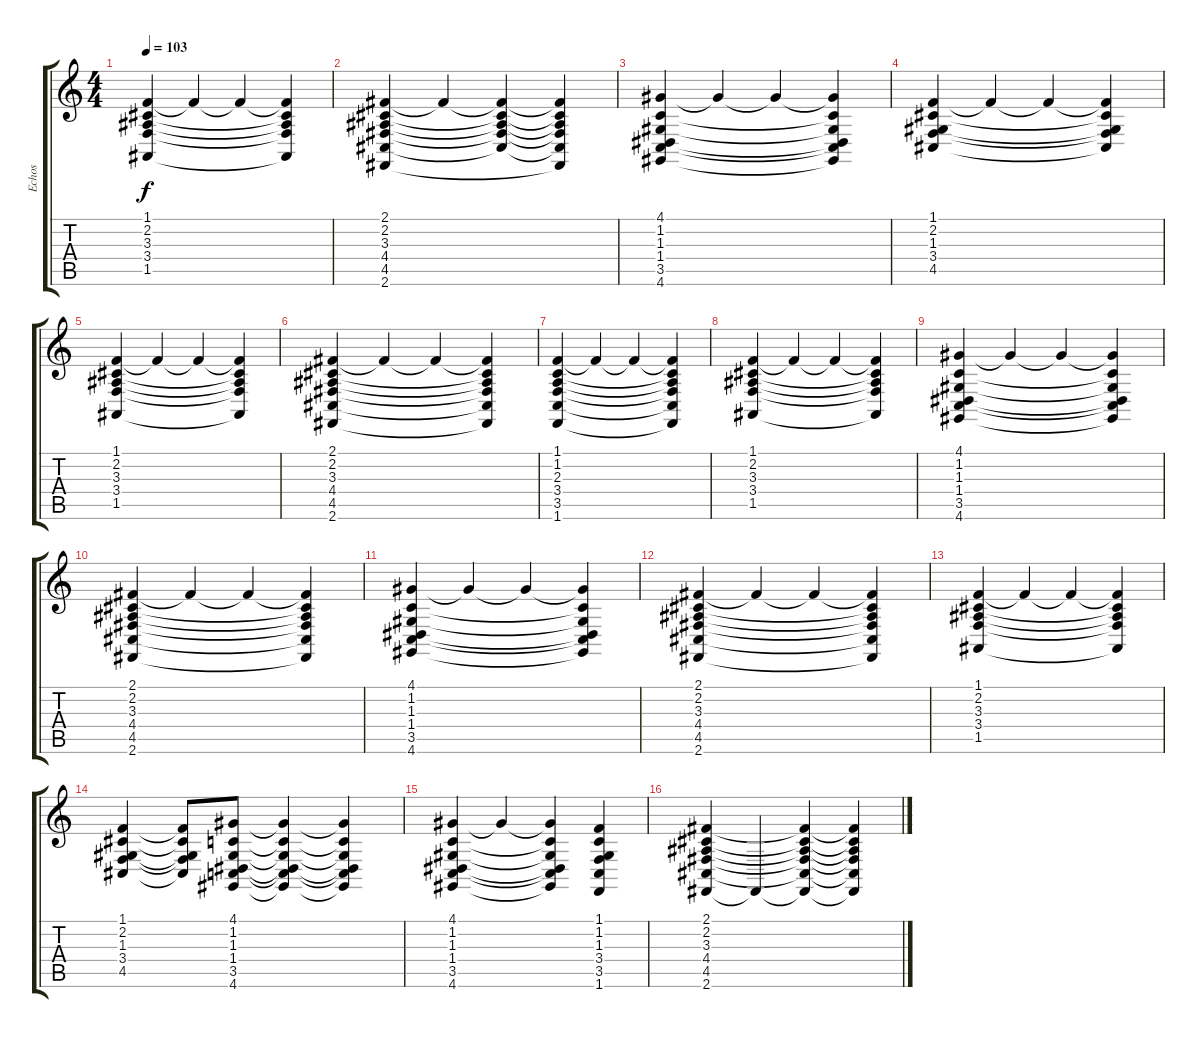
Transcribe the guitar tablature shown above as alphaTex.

\track ("Echos" "Echos") {instrument fx7echoes}
\staff {score tabs}
\tuning (E4 B3 G3 D3 A2 E2) {hide}
\ts (4 4)
\tempo 103
\clef g2
\ks c
(1.1 2.2 3.3 3.4 1.5).4{dy f} 1.1{t}.4 1.1{t}.4 (1.1{t} 2.2{t} 3.3{t} 3.4{t} 1.5{t}).4 |
(2.1 2.2 3.3 4.4 4.5 2.6).4 2.1{t}.4 (2.1{t} 2.2{t} 3.3{t} 4.4{t} 4.5{t}).4 (2.1{t} 2.2{t} 3.3{t} 4.4{t} 4.5{t} 2.6{t}).4 |
(4.1 1.2 1.3 1.4 3.5 4.6).4 4.1{t}.4 4.1{t}.4 (4.1{t} 1.2{t} 1.3{t} 1.4{t} 3.5{t} 4.6{t}).4 |
(1.1 2.2 1.3 3.4 4.5).4 1.1{t}.4 1.1{t}.4 (1.1{t} 2.2{t} 1.3{t} 3.4{t} 4.5{t}).4 |
(1.1 2.2 3.3 3.4 1.5).4 1.1{t}.4 1.1{t}.4 (1.1{t} 2.2{t} 3.3{t} 3.4{t} 1.5{t}).4 |
(2.1 2.2 3.3 4.4 4.5 2.6).4 2.1{t}.4 2.1{t}.4 (2.1{t} 2.2{t} 3.3{t} 4.4{t} 4.5{t} 2.6{t}).4 |
(1.1 1.2 2.3 3.4 3.5 1.6).4 1.1{t}.4 1.1{t}.4 (1.1{t} 1.2{t} 2.3{t} 3.4{t} 3.5{t} 1.6{t}).4 |
(1.1 2.2 3.3 3.4 1.5).4 1.1{t}.4 1.1{t}.4 (1.1{t} 2.2{t} 3.3{t} 3.4{t} 1.5{t}).4 |
(4.1 1.2 1.3 1.4 3.5 4.6).4 4.1{t}.4 4.1{t}.4 (4.1{t} 1.2{t} 1.3{t} 1.4{t} 3.5{t} 4.6{t}).4 |
(2.1 2.2 3.3 4.4 4.5 2.6).4 2.1{t}.4 2.1{t}.4 (2.1{t} 2.2{t} 3.3{t} 4.4{t} 4.5{t} 2.6{t}).4 |
(4.1 1.2 1.3 1.4 3.5 4.6).4 4.1{t}.4 4.1{t}.4 (4.1{t} 1.2{t} 1.3{t} 1.4{t} 3.5{t} 4.6{t}).4 |
(2.1 2.2 3.3 4.4 4.5 2.6).4 2.1{t}.4 2.1{t}.4 (2.1{t} 2.2{t} 3.3{t} 4.4{t} 4.5{t} 2.6{t}).4 |
(1.1 2.2 3.3 3.4 1.5).4 1.1{t}.4 1.1{t}.4 (1.1{t} 2.2{t} 3.3{t} 3.4{t} 1.5{t}).4 |
(1.1 2.2 1.3 3.4 4.5).4 (1.1{t} 2.2{t} 1.3{t} 3.4{t} 4.5{t}).8 (4.1 1.2 1.3 1.4 3.5 4.6).8 (4.1{t} 1.2{t} 1.3{t} 1.4{t} 3.5{t} 4.6{t}).4 (4.1{t} 1.2{t} 1.3{t} 1.4{t} 3.5{t} 4.6{t}).4 |
(4.1 1.2 1.3 1.4 3.5 4.6).4 4.1{t}.4 (4.1{t} 1.2{t} 1.3{t} 1.4{t} 3.5{t} 4.6{t}).4 (1.1 1.2 1.3 3.4 3.5 1.6).4 |
(2.1 2.2 3.3 4.4 4.5 2.6).4 2.6{t}.4 (2.1{t} 2.2{t} 3.3{t} 4.4{t} 4.5{t} 2.6{t}).4 (2.1{t} 2.2{t} 3.3{t} 4.4{t} 4.5{t} 2.6{t}).4
